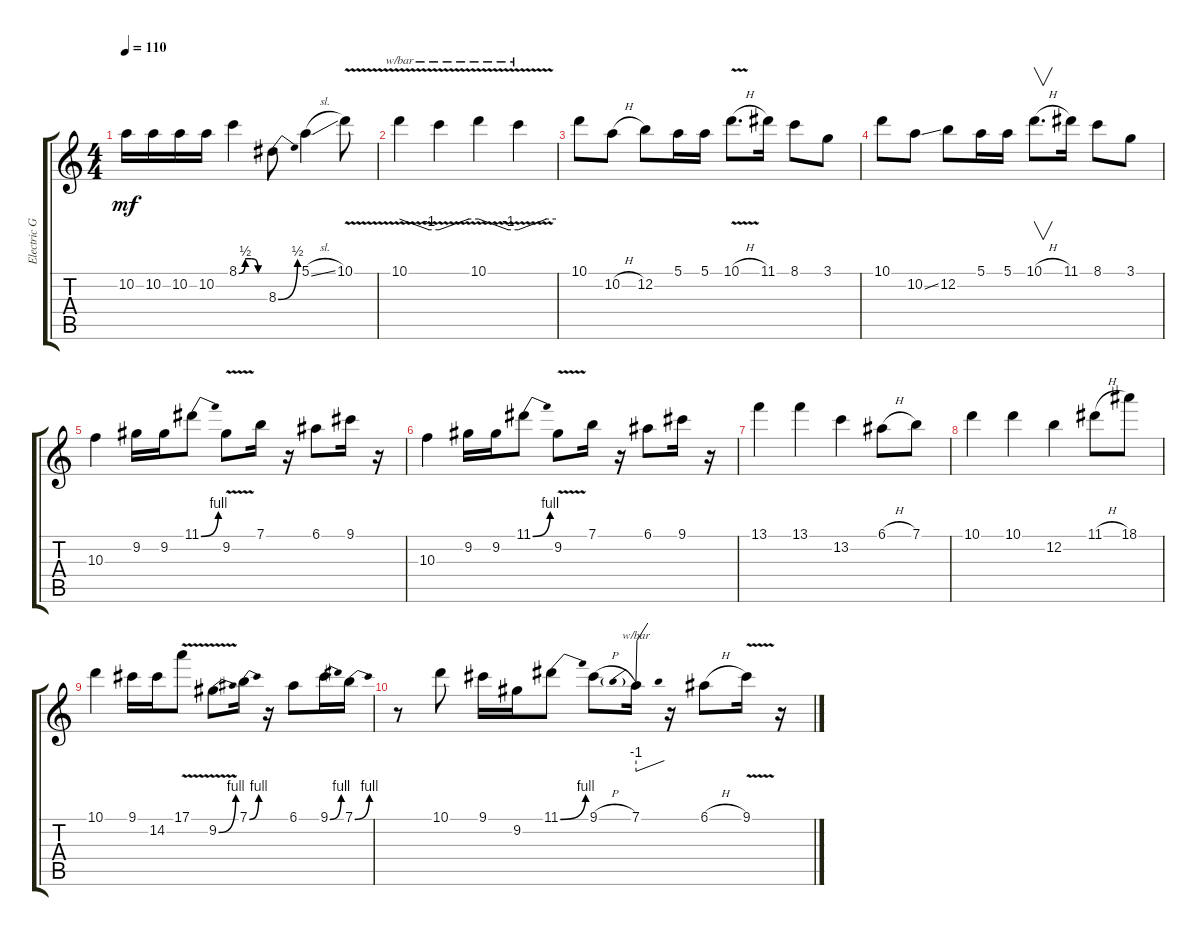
\track ("Electric Guitar 2" "Electric G") {instrument distortionguitar}
\staff {score tabs}
\tuning (E4 B3 G3 D3 A2 E2) {hide}
\ts (4 4)
\tempo 110
\clef g2
\ks c
10.2.16{dy mf} 10.2.16 10.2.16 10.2.16 8.1{be (custom 0 0 15 2 30 2 45 0 60 0)}.4 8.3{be (bend 0 0 60 2)}.8 5.1{sl}.4 10.1{v}.8 |
10.1{v}.4{tbe (custom default 0 0 45 -4 60 -4)} 10.1{v t}.4{tbe (custom default 0 -4 45 0 60 0)} 10.1{v}.4{tbe (custom default 0 0 45 -4 60 -4)} 10.1{v t}.4{tbe (custom default 0 -4 45 0 60 0)} |
10.1.8 10.2{h}.8 12.2.8 5.1.16 5.1.16 10.1{v h}.8{d} 11.1.16 8.1.8 3.1.8 |
10.1.8 10.2{ss}.8 12.2.8 5.1.16 5.1.16 10.1{h}.8{v d} 11.1.16 8.1.8 3.1.8 |
10.3.4 9.2.16 9.2.16 11.1{be (bend 0 0 60 4)}.8 9.2{v}.8 7.1.16 r.16 6.1.8 9.1.16 r.16 |
10.3.4 9.2.16 9.2.16 11.1{be (bend 0 0 60 4)}.8 9.2{v}.8 7.1.16 r.16 6.1.8 9.1.16 r.16 |
13.1.4 13.1.4 13.2.4 6.1{h}.8 7.1.8 |
10.1.4 10.1.4 12.2.4 11.1{h}.8 18.1.8 |
10.1.4 9.1.16 14.2.16 17.1{v}.8 9.2{be (bend 0 0 60 4) v}.8 7.1{be (bend 0 0 60 4)}.16 r.16 6.1.8 9.1{be (bend 0 0 60 4)}.16 7.1{be (bend 0 0 60 4)}.16 |
r.8 10.1.8 9.1.16 9.2.16 11.1{be (bend 0 0 60 4)}.8 9.1{h}.8 7.1.16{tbe (predivedive default 0 -4 60 0)} r.16 6.1{h}.8 9.1{v}.16 r.16
